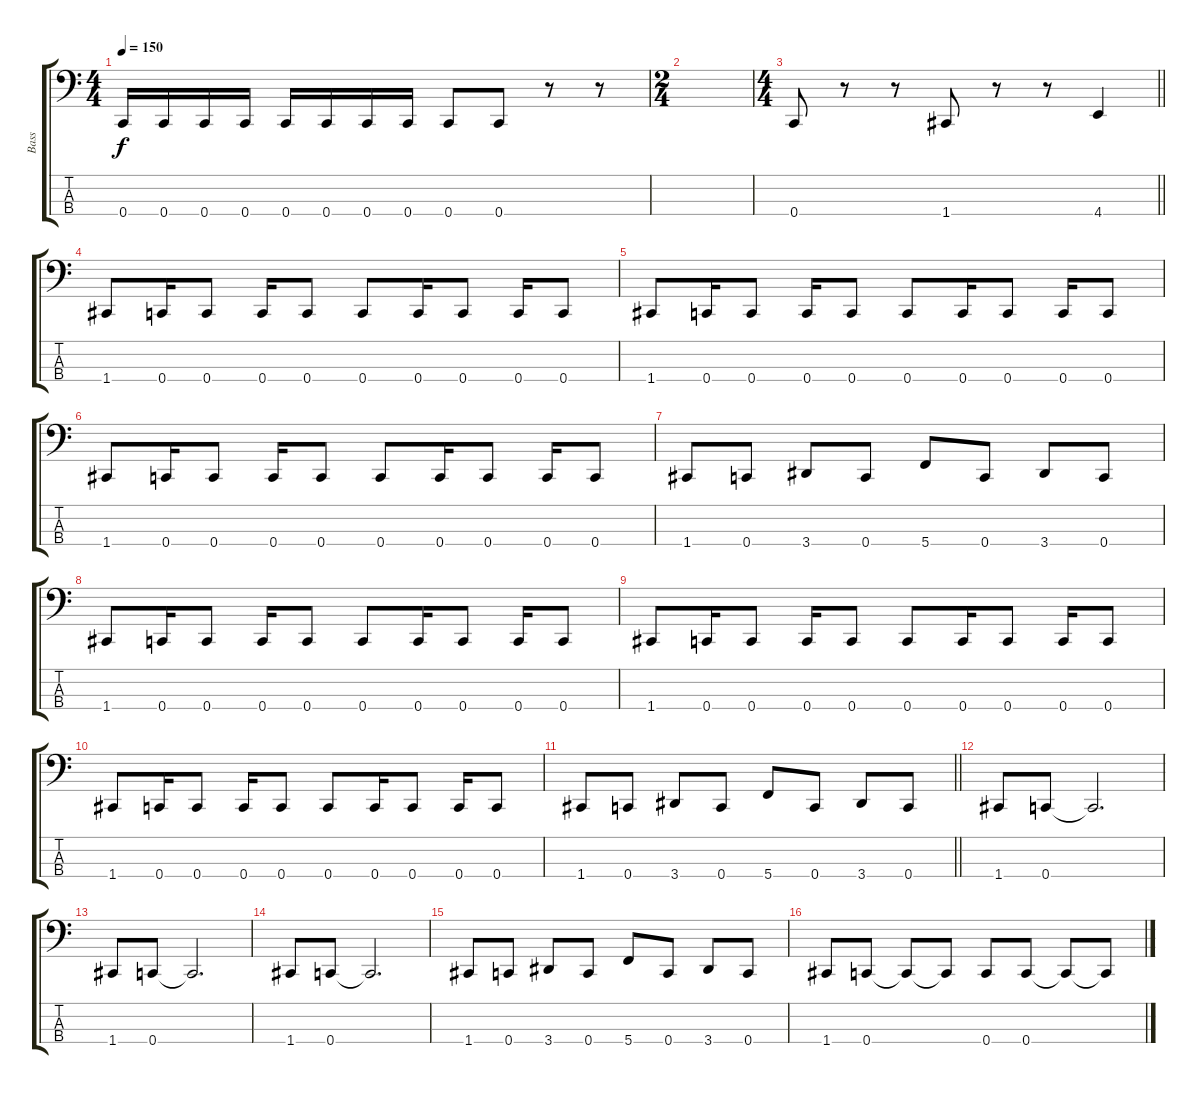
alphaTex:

\track ("Bass" "Bass") {instrument electricbasspick}
\staff {score tabs}
\tuning (F2 C2 G1 C1) {hide}
\ts (4 4)
\tempo 150
\clef f4
\ks c
0.4.16{dy f} 0.4.16 0.4.16 0.4.16 0.4.16 0.4.16 0.4.16 0.4.16 0.4.8 0.4.8 r.8 r.8 |
\ts (2 4)
|
\ts (4 4)
\barLineRight lightlight
0.4.8 r.8 r.8 1.4.8 r.8 r.8 4.4.4 |
\section ("" "")
1.4.8 0.4.16 0.4.8 0.4.16 0.4.8 0.4.8 0.4.16 0.4.8 0.4.16 0.4.8 |
1.4.8 0.4.16 0.4.8 0.4.16 0.4.8 0.4.8 0.4.16 0.4.8 0.4.16 0.4.8 |
1.4.8 0.4.16 0.4.8 0.4.16 0.4.8 0.4.8 0.4.16 0.4.8 0.4.16 0.4.8 |
1.4.8 0.4.8 3.4.8 0.4.8 5.4.8 0.4.8 3.4.8 0.4.8 |
1.4.8 0.4.16 0.4.8 0.4.16 0.4.8 0.4.8 0.4.16 0.4.8 0.4.16 0.4.8 |
1.4.8 0.4.16 0.4.8 0.4.16 0.4.8 0.4.8 0.4.16 0.4.8 0.4.16 0.4.8 |
1.4.8 0.4.16 0.4.8 0.4.16 0.4.8 0.4.8 0.4.16 0.4.8 0.4.16 0.4.8 |
\barLineRight lightlight
1.4.8 0.4.8 3.4.8 0.4.8 5.4.8 0.4.8 3.4.8 0.4.8 |
\section ("" "")
1.4.8 0.4.8 0.4{t}.2{d} |
1.4.8 0.4.8 0.4{t}.2{d} |
1.4.8 0.4.8 0.4{t}.2{d} |
1.4.8 0.4.8 3.4.8 0.4.8 5.4.8 0.4.8 3.4.8 0.4.8 |
1.4.8 0.4.8 0.4{t}.8 0.4{t}.8 0.4.8 0.4.8 0.4{t}.8 0.4{t}.8
